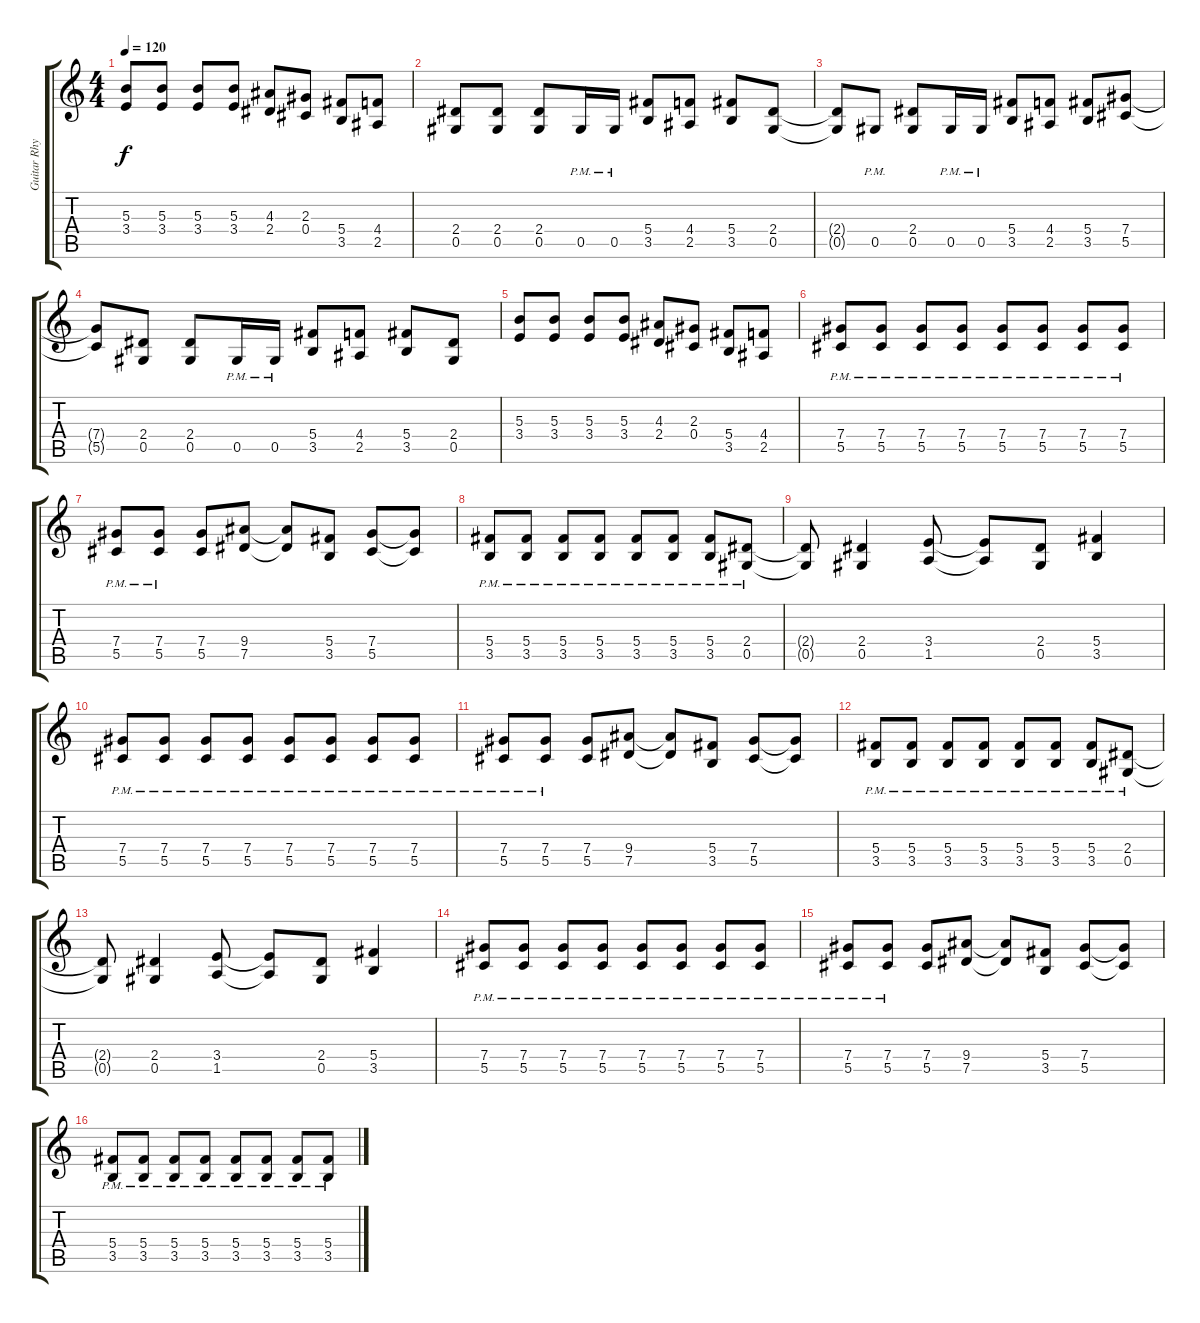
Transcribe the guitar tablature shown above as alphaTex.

\track ("Guitar Rhythm" "Guitar Rhy") {instrument distortionguitar}
\staff {score tabs}
\tuning (Eb4 Bb3 Gb3 Db3 Ab2 Eb2) {hide}
\ts (4 4)
\tempo 120
\clef g2
\ks c
(5.3 3.4).8{dy f} (5.3 3.4).8 (5.3 3.4).8 (5.3 3.4).8 (4.3 2.4).8 (2.3 0.4).8 (5.4 3.5).8 (4.4 2.5).8 |
(2.4 0.5).8 (2.4 0.5).8 (2.4 0.5).8 0.5{pm}.16 0.5{pm}.16 (5.4 3.5).8 (4.4 2.5).8 (5.4 3.5).8 (2.4 0.5).8 |
(2.4{t} 0.5{t}).8 0.5{pm}.8 (2.4 0.5).8 0.5{pm}.16 0.5{pm}.16 (5.4 3.5).8 (4.4 2.5).8 (5.4 3.5).8 (7.4 5.5).8 |
(7.4{t} 5.5{t}).8 (2.4 0.5).8 (2.4 0.5).8 0.5{pm}.16 0.5{pm}.16 (5.4 3.5).8 (4.4 2.5).8 (5.4 3.5).8 (2.4 0.5).8 |
(5.3 3.4).8 (5.3 3.4).8 (5.3 3.4).8 (5.3 3.4).8 (4.3 2.4).8 (2.3 0.4).8 (5.4 3.5).8 (4.4 2.5).8 |
(7.4{pm} 5.5{pm}).8 (7.4{pm} 5.5{pm}).8 (7.4{pm} 5.5{pm}).8 (7.4{pm} 5.5{pm}).8 (7.4{pm} 5.5{pm}).8 (7.4{pm} 5.5{pm}).8 (7.4{pm} 5.5{pm}).8 (7.4{pm} 5.5{pm}).8 |
(7.4{pm} 5.5{pm}).8 (7.4{pm} 5.5{pm}).8 (7.4 5.5).8 (9.4 7.5).8 (9.4{t} 7.5{t}).8 (5.4 3.5).8 (7.4 5.5).8 (7.4{t} 5.5{t}).8 |
(5.4{pm} 3.5{pm}).8 (5.4{pm} 3.5{pm}).8 (5.4{pm} 3.5{pm}).8 (5.4{pm} 3.5{pm}).8 (5.4{pm} 3.5{pm}).8 (5.4{pm} 3.5{pm}).8 (5.4{pm} 3.5{pm}).8 (2.4{pm} 0.5{pm}).8 |
(2.4{t} 0.5{t}).8 (2.4 0.5).4 (3.4 1.5).8 (3.4{t} 1.5{t}).8 (2.4 0.5).8 (5.4 3.5).4 |
(7.4{pm} 5.5{pm}).8 (7.4{pm} 5.5{pm}).8 (7.4{pm} 5.5{pm}).8 (7.4{pm} 5.5{pm}).8 (7.4{pm} 5.5{pm}).8 (7.4{pm} 5.5{pm}).8 (7.4{pm} 5.5{pm}).8 (7.4{pm} 5.5{pm}).8 |
(7.4{pm} 5.5{pm}).8 (7.4{pm} 5.5{pm}).8 (7.4 5.5).8 (9.4 7.5).8 (9.4{t} 7.5{t}).8 (5.4 3.5).8 (7.4 5.5).8 (7.4{t} 5.5{t}).8 |
(5.4{pm} 3.5{pm}).8 (5.4{pm} 3.5{pm}).8 (5.4{pm} 3.5{pm}).8 (5.4{pm} 3.5{pm}).8 (5.4{pm} 3.5{pm}).8 (5.4{pm} 3.5{pm}).8 (5.4{pm} 3.5{pm}).8 (2.4{pm} 0.5{pm}).8 |
(2.4{t} 0.5{t}).8 (2.4 0.5).4 (3.4 1.5).8 (3.4{t} 1.5{t}).8 (2.4 0.5).8 (5.4 3.5).4 |
(7.4{pm} 5.5{pm}).8 (7.4{pm} 5.5{pm}).8 (7.4{pm} 5.5{pm}).8 (7.4{pm} 5.5{pm}).8 (7.4{pm} 5.5{pm}).8 (7.4{pm} 5.5{pm}).8 (7.4{pm} 5.5{pm}).8 (7.4{pm} 5.5{pm}).8 |
(7.4{pm} 5.5{pm}).8 (7.4{pm} 5.5{pm}).8 (7.4 5.5).8 (9.4 7.5).8 (9.4{t} 7.5{t}).8 (5.4 3.5).8 (7.4 5.5).8 (7.4{t} 5.5{t}).8 |
(5.4{pm} 3.5{pm}).8 (5.4{pm} 3.5{pm}).8 (5.4{pm} 3.5{pm}).8 (5.4{pm} 3.5{pm}).8 (5.4{pm} 3.5{pm}).8 (5.4{pm} 3.5{pm}).8 (5.4{pm} 3.5{pm}).8 (5.4{pm} 3.5{pm}).8
